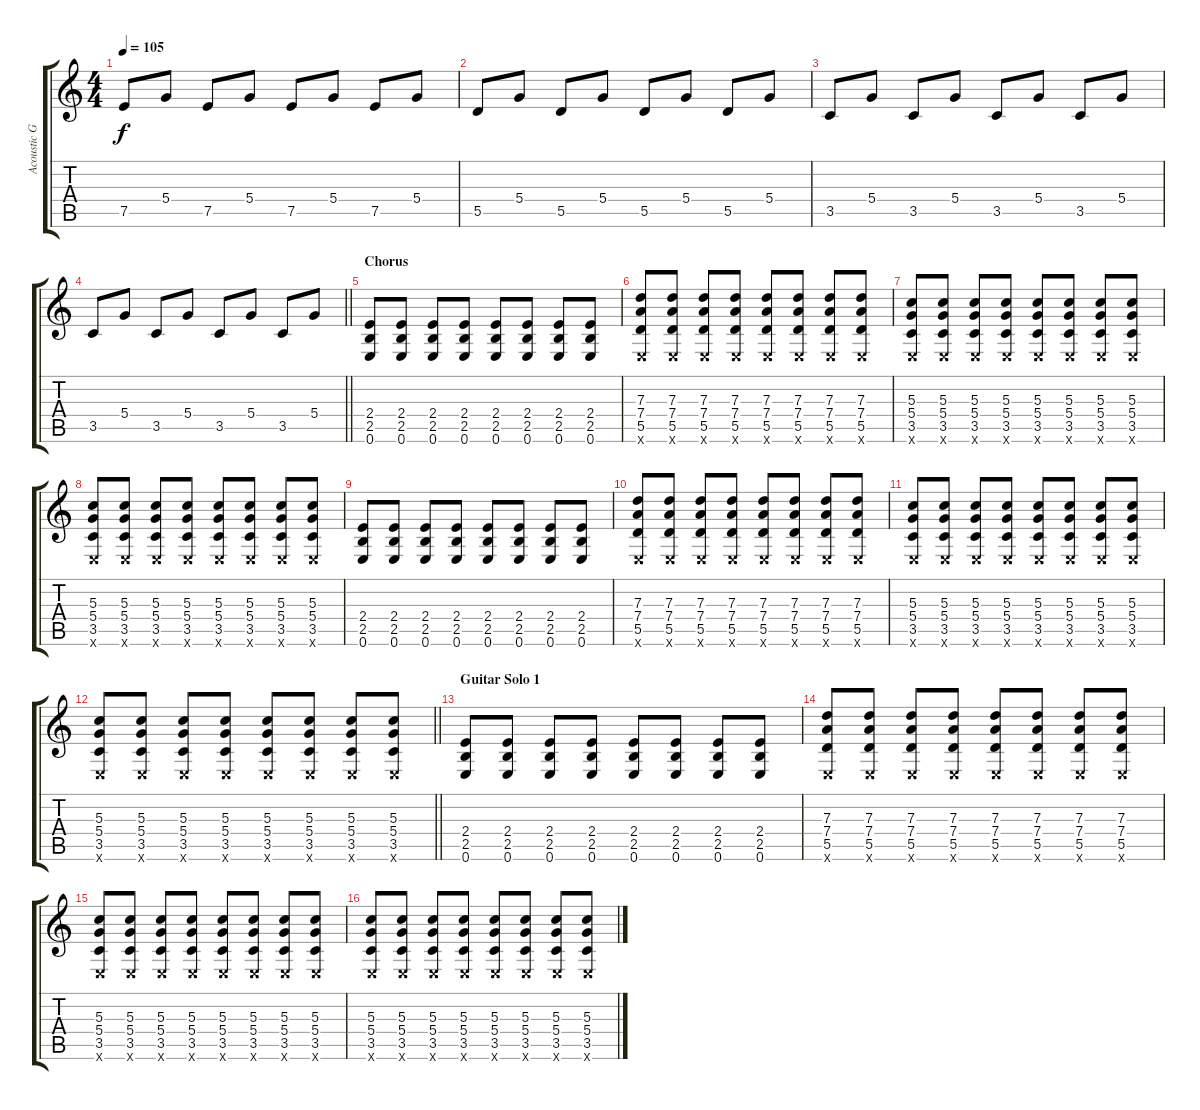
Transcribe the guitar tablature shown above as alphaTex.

\track ("Acoustic Guitar 1" "Acoustic G") {instrument acousticguitarnylon}
\staff {score tabs}
\tuning (E4 B3 G3 D3 A2 E2) {hide}
\ts (4 4)
\tempo 105
\clef g2
\ks c
7.5.8{dy f} 5.4.8 7.5.8 5.4.8 7.5.8 5.4.8 7.5.8 5.4.8 |
5.5.8 5.4.8 5.5.8 5.4.8 5.5.8 5.4.8 5.5.8 5.4.8 |
3.5.8 5.4.8 3.5.8 5.4.8 3.5.8 5.4.8 3.5.8 5.4.8 |
\barLineRight lightlight
3.5.8 5.4.8 3.5.8 5.4.8 3.5.8 5.4.8 3.5.8 5.4.8 |
\section ("" "Chorus")
(2.4 2.5 0.6).8 (2.4 2.5 0.6).8 (2.4 2.5 0.6).8 (2.4 2.5 0.6).8 (2.4 2.5 0.6).8 (2.4 2.5 0.6).8 (2.4 2.5 0.6).8 (2.4 2.5 0.6).8 |
(7.3 7.4 5.5 0.6{x}).8 (7.3 7.4 5.5 0.6{x}).8 (7.3 7.4 5.5 0.6{x}).8 (7.3 7.4 5.5 0.6{x}).8 (7.3 7.4 5.5 0.6{x}).8 (7.3 7.4 5.5 0.6{x}).8 (7.3 7.4 5.5 0.6{x}).8 (7.3 7.4 5.5 0.6{x}).8 |
(5.3 5.4 3.5 0.6{x}).8 (5.3 5.4 3.5 0.6{x}).8 (5.3 5.4 3.5 0.6{x}).8 (5.3 5.4 3.5 0.6{x}).8 (5.3 5.4 3.5 0.6{x}).8 (5.3 5.4 3.5 0.6{x}).8 (5.3 5.4 3.5 0.6{x}).8 (5.3 5.4 3.5 0.6{x}).8 |
(5.3 5.4 3.5 0.6{x}).8 (5.3 5.4 3.5 0.6{x}).8 (5.3 5.4 3.5 0.6{x}).8 (5.3 5.4 3.5 0.6{x}).8 (5.3 5.4 3.5 0.6{x}).8 (5.3 5.4 3.5 0.6{x}).8 (5.3 5.4 3.5 0.6{x}).8 (5.3 5.4 3.5 0.6{x}).8 |
(2.4 2.5 0.6).8 (2.4 2.5 0.6).8 (2.4 2.5 0.6).8 (2.4 2.5 0.6).8 (2.4 2.5 0.6).8 (2.4 2.5 0.6).8 (2.4 2.5 0.6).8 (2.4 2.5 0.6).8 |
(7.3 7.4 5.5 0.6{x}).8 (7.3 7.4 5.5 0.6{x}).8 (7.3 7.4 5.5 0.6{x}).8 (7.3 7.4 5.5 0.6{x}).8 (7.3 7.4 5.5 0.6{x}).8 (7.3 7.4 5.5 0.6{x}).8 (7.3 7.4 5.5 0.6{x}).8 (7.3 7.4 5.5 0.6{x}).8 |
(5.3 5.4 3.5 0.6{x}).8 (5.3 5.4 3.5 0.6{x}).8 (5.3 5.4 3.5 0.6{x}).8 (5.3 5.4 3.5 0.6{x}).8 (5.3 5.4 3.5 0.6{x}).8 (5.3 5.4 3.5 0.6{x}).8 (5.3 5.4 3.5 0.6{x}).8 (5.3 5.4 3.5 0.6{x}).8 |
\barLineRight lightlight
(5.3 5.4 3.5 0.6{x}).8 (5.3 5.4 3.5 0.6{x}).8 (5.3 5.4 3.5 0.6{x}).8 (5.3 5.4 3.5 0.6{x}).8 (5.3 5.4 3.5 0.6{x}).8 (5.3 5.4 3.5 0.6{x}).8 (5.3 5.4 3.5 0.6{x}).8 (5.3 5.4 3.5 0.6{x}).8 |
\section ("" "Guitar Solo 1")
(2.4 2.5 0.6).8 (2.4 2.5 0.6).8 (2.4 2.5 0.6).8 (2.4 2.5 0.6).8 (2.4 2.5 0.6).8 (2.4 2.5 0.6).8 (2.4 2.5 0.6).8 (2.4 2.5 0.6).8 |
(7.3 7.4 5.5 0.6{x}).8 (7.3 7.4 5.5 0.6{x}).8 (7.3 7.4 5.5 0.6{x}).8 (7.3 7.4 5.5 0.6{x}).8 (7.3 7.4 5.5 0.6{x}).8 (7.3 7.4 5.5 0.6{x}).8 (7.3 7.4 5.5 0.6{x}).8 (7.3 7.4 5.5 0.6{x}).8 |
(5.3 5.4 3.5 0.6{x}).8 (5.3 5.4 3.5 0.6{x}).8 (5.3 5.4 3.5 0.6{x}).8 (5.3 5.4 3.5 0.6{x}).8 (5.3 5.4 3.5 0.6{x}).8 (5.3 5.4 3.5 0.6{x}).8 (5.3 5.4 3.5 0.6{x}).8 (5.3 5.4 3.5 0.6{x}).8 |
(5.3 5.4 3.5 0.6{x}).8 (5.3 5.4 3.5 0.6{x}).8 (5.3 5.4 3.5 0.6{x}).8 (5.3 5.4 3.5 0.6{x}).8 (5.3 5.4 3.5 0.6{x}).8 (5.3 5.4 3.5 0.6{x}).8 (5.3 5.4 3.5 0.6{x}).8 (5.3 5.4 3.5 0.6{x}).8
